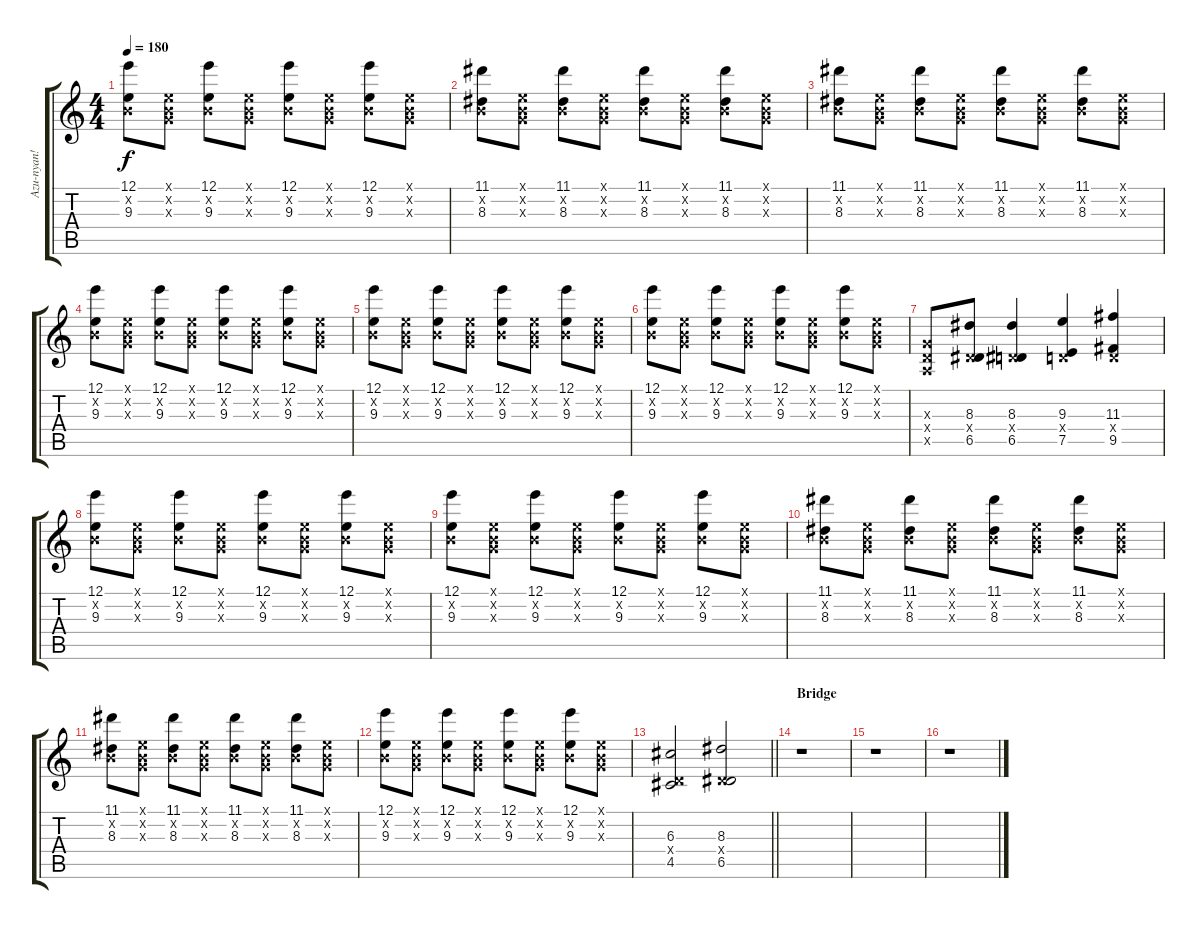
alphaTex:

\track ("Azu-nyan! w/ Wah" "Azu-nyan! ") {instrument overdrivenguitar}
\staff {score tabs}
\tuning (E4 B3 G3 D3 A2 E2) {hide}
\ts (4 4)
\tempo 180
\clef g2
\ks c
(12.1 0.2{x} 9.3).8{dy f} (0.1{x} 0.2{x} 0.3{x}).8 (12.1 0.2{x} 9.3).8 (0.1{x} 0.2{x} 0.3{x}).8 (12.1 0.2{x} 9.3).8 (0.1{x} 0.2{x} 0.3{x}).8 (12.1 0.2{x} 9.3).8 (0.1{x} 0.2{x} 0.3{x}).8 |
(11.1 0.2{x} 8.3).8 (0.1{x} 0.2{x} 0.3{x}).8 (11.1 0.2{x} 8.3).8 (0.1{x} 0.2{x} 0.3{x}).8 (11.1 0.2{x} 8.3).8 (0.1{x} 0.2{x} 0.3{x}).8 (11.1 0.2{x} 8.3).8 (0.1{x} 0.2{x} 0.3{x}).8 |
(11.1 0.2{x} 8.3).8 (0.1{x} 0.2{x} 0.3{x}).8 (11.1 0.2{x} 8.3).8 (0.1{x} 0.2{x} 0.3{x}).8 (11.1 0.2{x} 8.3).8 (0.1{x} 0.2{x} 0.3{x}).8 (11.1 0.2{x} 8.3).8 (0.1{x} 0.2{x} 0.3{x}).8 |
(12.1 0.2{x} 9.3).8 (0.1{x} 0.2{x} 0.3{x}).8 (12.1 0.2{x} 9.3).8 (0.1{x} 0.2{x} 0.3{x}).8 (12.1 0.2{x} 9.3).8 (0.1{x} 0.2{x} 0.3{x}).8 (12.1 0.2{x} 9.3).8 (0.1{x} 0.2{x} 0.3{x}).8 |
(12.1 0.2{x} 9.3).8 (0.1{x} 0.2{x} 0.3{x}).8 (12.1 0.2{x} 9.3).8 (0.1{x} 0.2{x} 0.3{x}).8 (12.1 0.2{x} 9.3).8 (0.1{x} 0.2{x} 0.3{x}).8 (12.1 0.2{x} 9.3).8 (0.1{x} 0.2{x} 0.3{x}).8 |
(12.1 0.2{x} 9.3).8 (0.1{x} 0.2{x} 0.3{x}).8 (12.1 0.2{x} 9.3).8 (0.1{x} 0.2{x} 0.3{x}).8 (12.1 0.2{x} 9.3).8 (0.1{x} 0.2{x} 0.3{x}).8 (12.1 0.2{x} 9.3).8 (0.1{x} 0.2{x} 0.3{x}).8 |
(0.3{x} 0.4{x} 0.5{x}).8 (8.3 0.4{x} 6.5).8 (8.3 0.4{x} 6.5).4 (9.3 0.4{x} 7.5).4 (11.3 0.4{x} 9.5).4 |
(12.1 0.2{x} 9.3).8 (0.1{x} 0.2{x} 0.3{x}).8 (12.1 0.2{x} 9.3).8 (0.1{x} 0.2{x} 0.3{x}).8 (12.1 0.2{x} 9.3).8 (0.1{x} 0.2{x} 0.3{x}).8 (12.1 0.2{x} 9.3).8 (0.1{x} 0.2{x} 0.3{x}).8 |
(12.1 0.2{x} 9.3).8 (0.1{x} 0.2{x} 0.3{x}).8 (12.1 0.2{x} 9.3).8 (0.1{x} 0.2{x} 0.3{x}).8 (12.1 0.2{x} 9.3).8 (0.1{x} 0.2{x} 0.3{x}).8 (12.1 0.2{x} 9.3).8 (0.1{x} 0.2{x} 0.3{x}).8 |
(11.1 0.2{x} 8.3).8 (0.1{x} 0.2{x} 0.3{x}).8 (11.1 0.2{x} 8.3).8 (0.1{x} 0.2{x} 0.3{x}).8 (11.1 0.2{x} 8.3).8 (0.1{x} 0.2{x} 0.3{x}).8 (11.1 0.2{x} 8.3).8 (0.1{x} 0.2{x} 0.3{x}).8 |
(11.1 0.2{x} 8.3).8 (0.1{x} 0.2{x} 0.3{x}).8 (11.1 0.2{x} 8.3).8 (0.1{x} 0.2{x} 0.3{x}).8 (11.1 0.2{x} 8.3).8 (0.1{x} 0.2{x} 0.3{x}).8 (11.1 0.2{x} 8.3).8 (0.1{x} 0.2{x} 0.3{x}).8 |
(12.1 0.2{x} 9.3).8 (0.1{x} 0.2{x} 0.3{x}).8 (12.1 0.2{x} 9.3).8 (0.1{x} 0.2{x} 0.3{x}).8 (12.1 0.2{x} 9.3).8 (0.1{x} 0.2{x} 0.3{x}).8 (12.1 0.2{x} 9.3).8 (0.1{x} 0.2{x} 0.3{x}).8 |
\barLineRight lightlight
(6.3 0.4{x} 4.5).2 (8.3 0.4{x} 6.5).2 |
\section ("" "Bridge")
r.1 |
r.1 |
r.1
